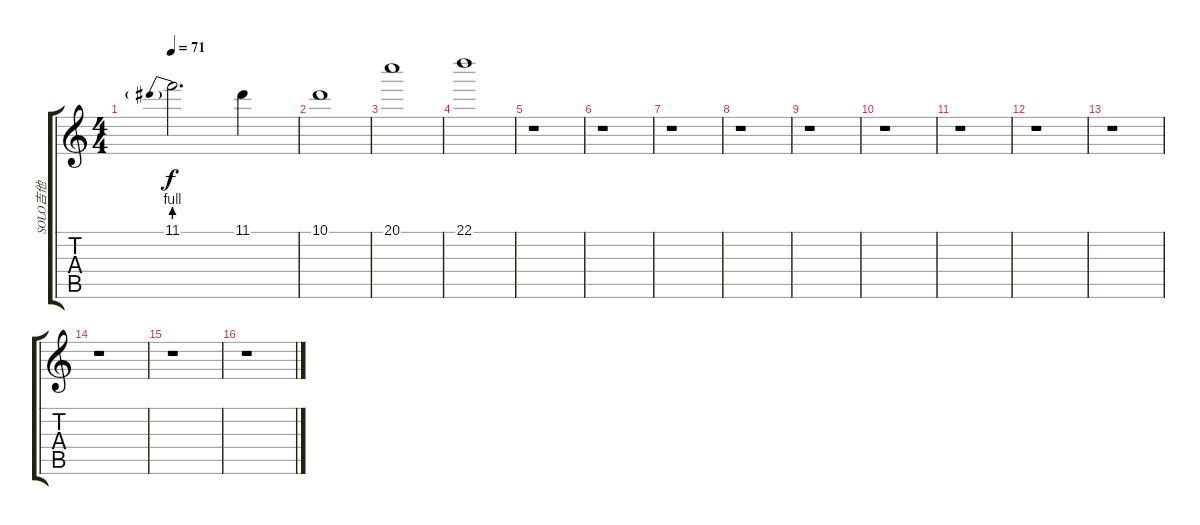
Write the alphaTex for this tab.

\track ("SOLO吉他" "SOLO吉他") {instrument overdrivenguitar}
\staff {score tabs}
\tuning (E4 B3 G3 D3 A2 E2) {hide}
\ts (4 4)
\tempo 71
\clef g2
\ks c
11.1{be (prebend 0 4 60 4)}.2{d dy f} 11.1.4 |
10.1.1 |
20.1.1 |
22.1.1 |
r.1 |
r.1 |
r.1 |
r.1 |
r.1 |
r.1 |
r.1 |
r.1 |
r.1 |
r.1 |
r.1 |
r.1
